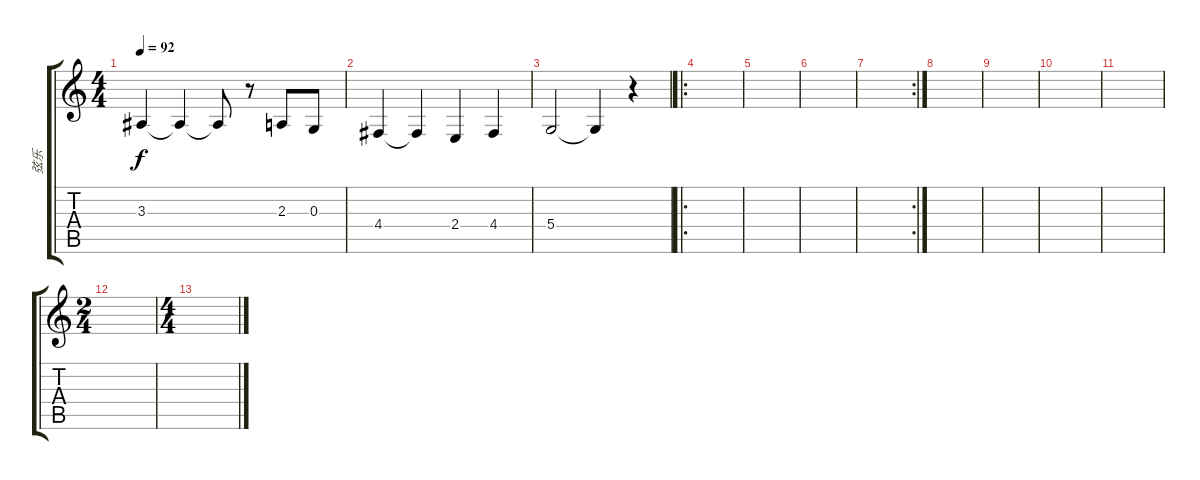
\track ("弦乐" "弦乐") {instrument stringensemble1}
\staff {score tabs}
\tuning (E4 B3 G3 D3 A2 E2) {hide}
\ts (4 4)
\tempo 92
\clef g2
\ks c
3.3.4{dy f} 3.3{t}.4 3.3{t}.8 r.8 2.3.8 0.3.8 |
4.4.4 4.4{t}.4 2.4.4 4.4.4 |
5.4.2 5.4{t}.4 r.4{instrument stringensemble1} |
\ro
|
|
|
\rc 2
|
|
|
|
|
\ts (2 4)
|
\ts (4 4)
